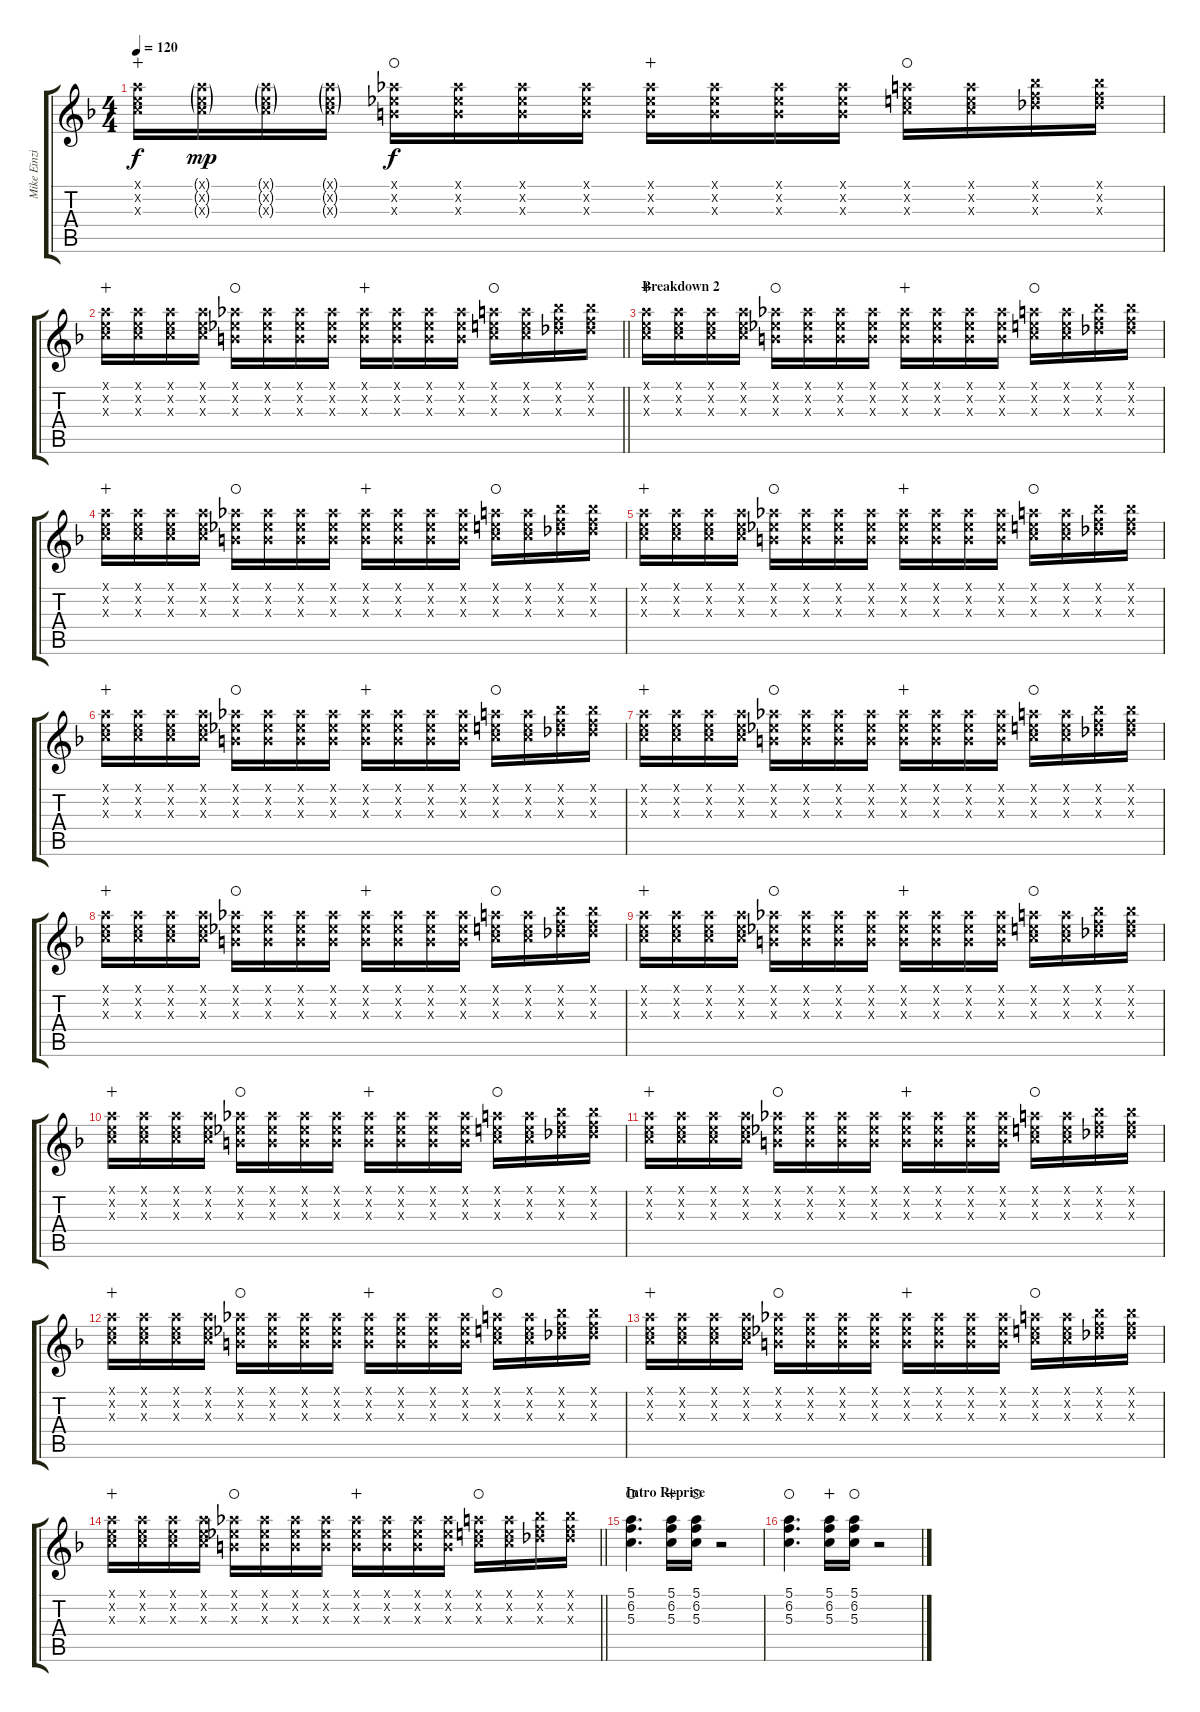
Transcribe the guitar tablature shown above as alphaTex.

\track ("Mike Einziger" "Mike Einzi") {instrument electricguitarjazz}
\staff {score tabs}
\tuning (E4 B3 G3 D3 A2 E2) {hide}
\ts (4 4)
\tempo 120
\clef g2
\ks dminor
(5.1{x} 5.2{x} 5.3{x}).16{dy f wahc} (5.1{g x} 5.2{g x} 5.3{g x}).16{dy mp} (5.1{g x} 5.2{g x} 5.3{g x}).16 (5.1{g x} 5.2{g x} 5.3{g x}).16 (4.1{x} 4.2{x} 4.3{x}).16{dy f waho} (4.1{x} 4.2{x} 4.3{x}).16 (4.1{x} 4.2{x} 4.3{x}).16 (4.1{x} 4.2{x} 4.3{x}).16 (4.1{x} 4.2{x} 4.3{x}).16{wahc} (4.1{x} 4.2{x} 4.3{x}).16 (4.1{x} 4.2{x} 4.3{x}).16 (4.1{x} 4.2{x} 4.3{x}).16 (5.1{x} 5.2{x} 5.3{x}).16{waho} (5.1{x} 5.2{x} 5.3{x}).16 (6.1{x} 6.2{x} 6.3{x}).16 (6.1{x} 6.2{x} 6.3{x}).16 |
\barLineRight lightlight
(5.1{x} 5.2{x} 5.3{x}).16{wahc} (5.1{x} 5.2{x} 5.3{x}).16 (5.1{x} 5.2{x} 5.3{x}).16 (5.1{x} 5.2{x} 5.3{x}).16 (4.1{x} 4.2{x} 4.3{x}).16{waho} (4.1{x} 4.2{x} 4.3{x}).16 (4.1{x} 4.2{x} 4.3{x}).16 (4.1{x} 4.2{x} 4.3{x}).16 (4.1{x} 4.2{x} 4.3{x}).16{wahc} (4.1{x} 4.2{x} 4.3{x}).16 (4.1{x} 4.2{x} 4.3{x}).16 (4.1{x} 4.2{x} 4.3{x}).16 (5.1{x} 5.2{x} 5.3{x}).16{waho} (5.1{x} 5.2{x} 5.3{x}).16 (6.1{x} 6.2{x} 6.3{x}).16 (6.1{x} 6.2{x} 6.3{x}).16 |
\section ("" "Breakdown 2")
(5.1{x} 5.2{x} 5.3{x}).16{wahc} (5.1{x} 5.2{x} 5.3{x}).16 (5.1{x} 5.2{x} 5.3{x}).16 (5.1{x} 5.2{x} 5.3{x}).16 (4.1{x} 4.2{x} 4.3{x}).16{waho} (4.1{x} 4.2{x} 4.3{x}).16 (4.1{x} 4.2{x} 4.3{x}).16 (4.1{x} 4.2{x} 4.3{x}).16 (4.1{x} 4.2{x} 4.3{x}).16{wahc} (4.1{x} 4.2{x} 4.3{x}).16 (4.1{x} 4.2{x} 4.3{x}).16 (4.1{x} 4.2{x} 4.3{x}).16 (5.1{x} 5.2{x} 5.3{x}).16{waho} (5.1{x} 5.2{x} 5.3{x}).16 (6.1{x} 6.2{x} 6.3{x}).16 (6.1{x} 6.2{x} 6.3{x}).16 |
(5.1{x} 5.2{x} 5.3{x}).16{wahc} (5.1{x} 5.2{x} 5.3{x}).16 (5.1{x} 5.2{x} 5.3{x}).16 (5.1{x} 5.2{x} 5.3{x}).16 (4.1{x} 4.2{x} 4.3{x}).16{waho} (4.1{x} 4.2{x} 4.3{x}).16 (4.1{x} 4.2{x} 4.3{x}).16 (4.1{x} 4.2{x} 4.3{x}).16 (4.1{x} 4.2{x} 4.3{x}).16{wahc} (4.1{x} 4.2{x} 4.3{x}).16 (4.1{x} 4.2{x} 4.3{x}).16 (4.1{x} 4.2{x} 4.3{x}).16 (5.1{x} 5.2{x} 5.3{x}).16{waho} (5.1{x} 5.2{x} 5.3{x}).16 (6.1{x} 6.2{x} 6.3{x}).16 (6.1{x} 6.2{x} 6.3{x}).16 |
(5.1{x} 5.2{x} 5.3{x}).16{wahc} (5.1{x} 5.2{x} 5.3{x}).16 (5.1{x} 5.2{x} 5.3{x}).16 (5.1{x} 5.2{x} 5.3{x}).16 (4.1{x} 4.2{x} 4.3{x}).16{waho} (4.1{x} 4.2{x} 4.3{x}).16 (4.1{x} 4.2{x} 4.3{x}).16 (4.1{x} 4.2{x} 4.3{x}).16 (4.1{x} 4.2{x} 4.3{x}).16{wahc} (4.1{x} 4.2{x} 4.3{x}).16 (4.1{x} 4.2{x} 4.3{x}).16 (4.1{x} 4.2{x} 4.3{x}).16 (5.1{x} 5.2{x} 5.3{x}).16{waho} (5.1{x} 5.2{x} 5.3{x}).16 (6.1{x} 6.2{x} 6.3{x}).16 (6.1{x} 6.2{x} 6.3{x}).16 |
(5.1{x} 5.2{x} 5.3{x}).16{wahc} (5.1{x} 5.2{x} 5.3{x}).16 (5.1{x} 5.2{x} 5.3{x}).16 (5.1{x} 5.2{x} 5.3{x}).16 (4.1{x} 4.2{x} 4.3{x}).16{waho} (4.1{x} 4.2{x} 4.3{x}).16 (4.1{x} 4.2{x} 4.3{x}).16 (4.1{x} 4.2{x} 4.3{x}).16 (4.1{x} 4.2{x} 4.3{x}).16{wahc} (4.1{x} 4.2{x} 4.3{x}).16 (4.1{x} 4.2{x} 4.3{x}).16 (4.1{x} 4.2{x} 4.3{x}).16 (5.1{x} 5.2{x} 5.3{x}).16{waho} (5.1{x} 5.2{x} 5.3{x}).16 (6.1{x} 6.2{x} 6.3{x}).16 (6.1{x} 6.2{x} 6.3{x}).16 |
(5.1{x} 5.2{x} 5.3{x}).16{wahc} (5.1{x} 5.2{x} 5.3{x}).16 (5.1{x} 5.2{x} 5.3{x}).16 (5.1{x} 5.2{x} 5.3{x}).16 (4.1{x} 4.2{x} 4.3{x}).16{waho} (4.1{x} 4.2{x} 4.3{x}).16 (4.1{x} 4.2{x} 4.3{x}).16 (4.1{x} 4.2{x} 4.3{x}).16 (4.1{x} 4.2{x} 4.3{x}).16{wahc} (4.1{x} 4.2{x} 4.3{x}).16 (4.1{x} 4.2{x} 4.3{x}).16 (4.1{x} 4.2{x} 4.3{x}).16 (5.1{x} 5.2{x} 5.3{x}).16{waho} (5.1{x} 5.2{x} 5.3{x}).16 (6.1{x} 6.2{x} 6.3{x}).16 (6.1{x} 6.2{x} 6.3{x}).16 |
(5.1{x} 5.2{x} 5.3{x}).16{wahc} (5.1{x} 5.2{x} 5.3{x}).16 (5.1{x} 5.2{x} 5.3{x}).16 (5.1{x} 5.2{x} 5.3{x}).16 (4.1{x} 4.2{x} 4.3{x}).16{waho} (4.1{x} 4.2{x} 4.3{x}).16 (4.1{x} 4.2{x} 4.3{x}).16 (4.1{x} 4.2{x} 4.3{x}).16 (4.1{x} 4.2{x} 4.3{x}).16{wahc} (4.1{x} 4.2{x} 4.3{x}).16 (4.1{x} 4.2{x} 4.3{x}).16 (4.1{x} 4.2{x} 4.3{x}).16 (5.1{x} 5.2{x} 5.3{x}).16{waho} (5.1{x} 5.2{x} 5.3{x}).16 (6.1{x} 6.2{x} 6.3{x}).16 (6.1{x} 6.2{x} 6.3{x}).16 |
(5.1{x} 5.2{x} 5.3{x}).16{wahc} (5.1{x} 5.2{x} 5.3{x}).16 (5.1{x} 5.2{x} 5.3{x}).16 (5.1{x} 5.2{x} 5.3{x}).16 (4.1{x} 4.2{x} 4.3{x}).16{waho} (4.1{x} 4.2{x} 4.3{x}).16 (4.1{x} 4.2{x} 4.3{x}).16 (4.1{x} 4.2{x} 4.3{x}).16 (4.1{x} 4.2{x} 4.3{x}).16{wahc} (4.1{x} 4.2{x} 4.3{x}).16 (4.1{x} 4.2{x} 4.3{x}).16 (4.1{x} 4.2{x} 4.3{x}).16 (5.1{x} 5.2{x} 5.3{x}).16{waho} (5.1{x} 5.2{x} 5.3{x}).16 (6.1{x} 6.2{x} 6.3{x}).16 (6.1{x} 6.2{x} 6.3{x}).16 |
(5.1{x} 5.2{x} 5.3{x}).16{wahc} (5.1{x} 5.2{x} 5.3{x}).16 (5.1{x} 5.2{x} 5.3{x}).16 (5.1{x} 5.2{x} 5.3{x}).16 (4.1{x} 4.2{x} 4.3{x}).16{waho} (4.1{x} 4.2{x} 4.3{x}).16 (4.1{x} 4.2{x} 4.3{x}).16 (4.1{x} 4.2{x} 4.3{x}).16 (4.1{x} 4.2{x} 4.3{x}).16{wahc} (4.1{x} 4.2{x} 4.3{x}).16 (4.1{x} 4.2{x} 4.3{x}).16 (4.1{x} 4.2{x} 4.3{x}).16 (5.1{x} 5.2{x} 5.3{x}).16{waho} (5.1{x} 5.2{x} 5.3{x}).16 (6.1{x} 6.2{x} 6.3{x}).16 (6.1{x} 6.2{x} 6.3{x}).16 |
(5.1{x} 5.2{x} 5.3{x}).16{wahc} (5.1{x} 5.2{x} 5.3{x}).16 (5.1{x} 5.2{x} 5.3{x}).16 (5.1{x} 5.2{x} 5.3{x}).16 (4.1{x} 4.2{x} 4.3{x}).16{waho} (4.1{x} 4.2{x} 4.3{x}).16 (4.1{x} 4.2{x} 4.3{x}).16 (4.1{x} 4.2{x} 4.3{x}).16 (4.1{x} 4.2{x} 4.3{x}).16{wahc} (4.1{x} 4.2{x} 4.3{x}).16 (4.1{x} 4.2{x} 4.3{x}).16 (4.1{x} 4.2{x} 4.3{x}).16 (5.1{x} 5.2{x} 5.3{x}).16{waho} (5.1{x} 5.2{x} 5.3{x}).16 (6.1{x} 6.2{x} 6.3{x}).16 (6.1{x} 6.2{x} 6.3{x}).16 |
(5.1{x} 5.2{x} 5.3{x}).16{wahc} (5.1{x} 5.2{x} 5.3{x}).16 (5.1{x} 5.2{x} 5.3{x}).16 (5.1{x} 5.2{x} 5.3{x}).16 (4.1{x} 4.2{x} 4.3{x}).16{waho} (4.1{x} 4.2{x} 4.3{x}).16 (4.1{x} 4.2{x} 4.3{x}).16 (4.1{x} 4.2{x} 4.3{x}).16 (4.1{x} 4.2{x} 4.3{x}).16{wahc} (4.1{x} 4.2{x} 4.3{x}).16 (4.1{x} 4.2{x} 4.3{x}).16 (4.1{x} 4.2{x} 4.3{x}).16 (5.1{x} 5.2{x} 5.3{x}).16{waho} (5.1{x} 5.2{x} 5.3{x}).16 (6.1{x} 6.2{x} 6.3{x}).16 (6.1{x} 6.2{x} 6.3{x}).16 |
(5.1{x} 5.2{x} 5.3{x}).16{wahc} (5.1{x} 5.2{x} 5.3{x}).16 (5.1{x} 5.2{x} 5.3{x}).16 (5.1{x} 5.2{x} 5.3{x}).16 (4.1{x} 4.2{x} 4.3{x}).16{waho} (4.1{x} 4.2{x} 4.3{x}).16 (4.1{x} 4.2{x} 4.3{x}).16 (4.1{x} 4.2{x} 4.3{x}).16 (4.1{x} 4.2{x} 4.3{x}).16{wahc} (4.1{x} 4.2{x} 4.3{x}).16 (4.1{x} 4.2{x} 4.3{x}).16 (4.1{x} 4.2{x} 4.3{x}).16 (5.1{x} 5.2{x} 5.3{x}).16{waho} (5.1{x} 5.2{x} 5.3{x}).16 (6.1{x} 6.2{x} 6.3{x}).16 (6.1{x} 6.2{x} 6.3{x}).16 |
\barLineRight lightlight
(5.1{x} 5.2{x} 5.3{x}).16{wahc} (5.1{x} 5.2{x} 5.3{x}).16 (5.1{x} 5.2{x} 5.3{x}).16 (5.1{x} 5.2{x} 5.3{x}).16 (4.1{x} 4.2{x} 4.3{x}).16{waho} (4.1{x} 4.2{x} 4.3{x}).16 (4.1{x} 4.2{x} 4.3{x}).16 (4.1{x} 4.2{x} 4.3{x}).16 (4.1{x} 4.2{x} 4.3{x}).16{wahc} (4.1{x} 4.2{x} 4.3{x}).16 (4.1{x} 4.2{x} 4.3{x}).16 (4.1{x} 4.2{x} 4.3{x}).16 (5.1{x} 5.2{x} 5.3{x}).16{waho} (5.1{x} 5.2{x} 5.3{x}).16 (6.1{x} 6.2{x} 6.3{x}).16 (6.1{x} 6.2{x} 6.3{x}).16 |
\section ("" "Intro Reprise")
(5.1 6.2 5.3).4{d instrument electricguitarjazz waho} (5.1 6.2 5.3).16{wahc} (5.1 6.2 5.3).16{waho} r.2 |
(5.1 6.2 5.3).4{d waho} (5.1 6.2 5.3).16{wahc} (5.1 6.2 5.3).16{waho} r.2
